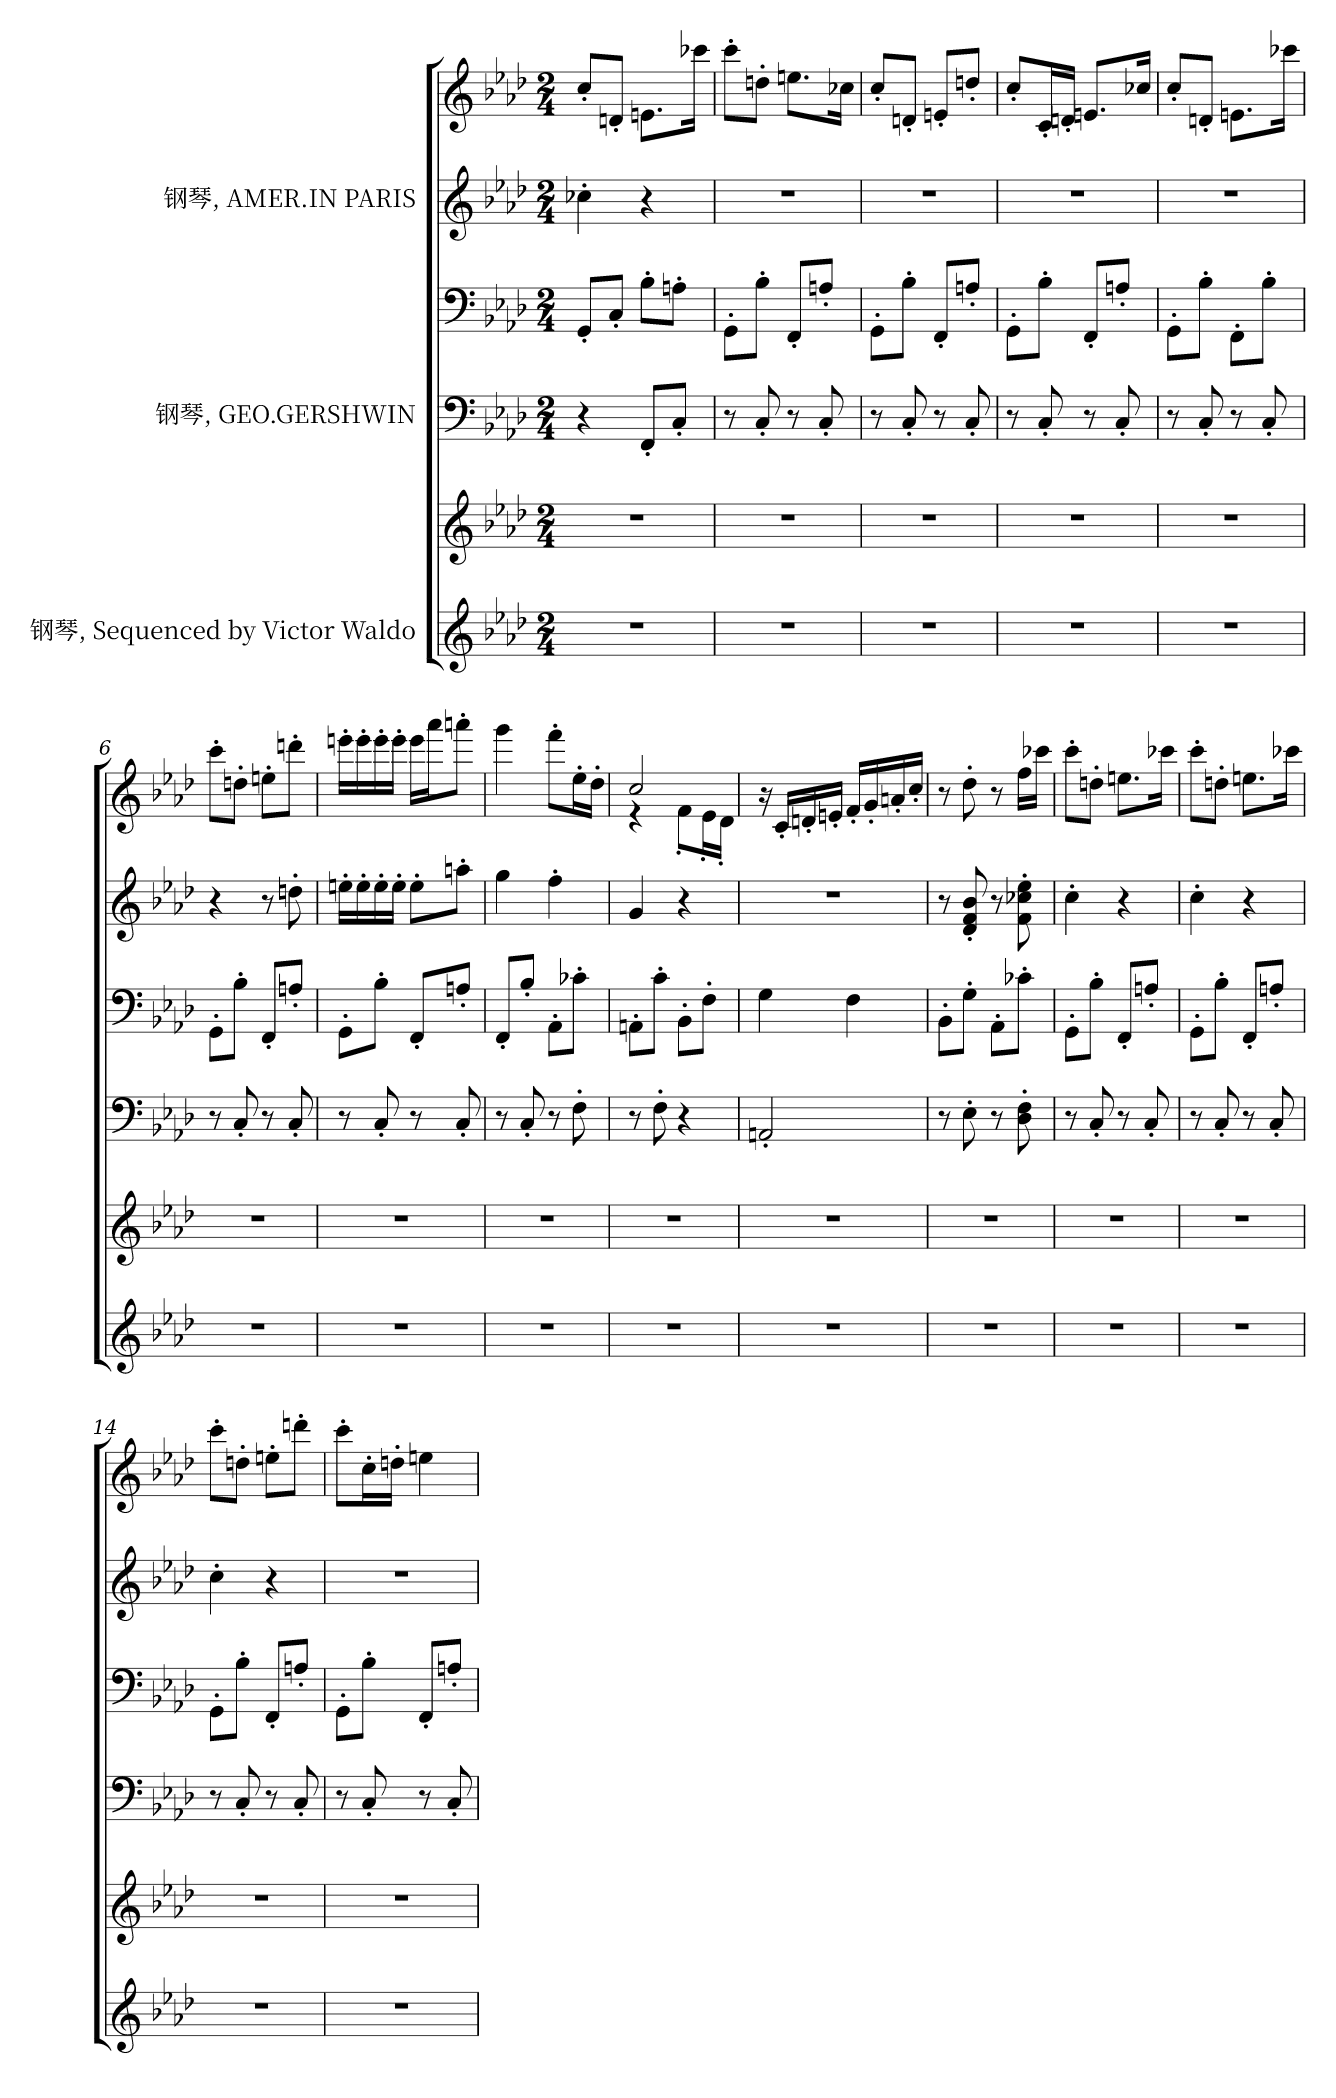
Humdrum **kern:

**kern	**kern	**kern	**kern	**kern	**kern
*part3	*part3	*part2	*part2	*part1	*part1
*staff6	*staff5	*staff4	*staff3	*staff2	*staff1
*I"钢琴, Sequenced by Victor Waldo	*	*I"钢琴, GEO.GERSHWIN	*	*I"钢琴, AMER.IN PARIS	*
*clefG2	*clefG2	*clefF4	*clefF4	*clefG2	*clefG2
*k[b-e-a-d-]	*k[b-e-a-d-]	*k[b-e-a-d-]	*k[b-e-a-d-]	*k[b-e-a-d-]	*k[b-e-a-d-]
*M2/4	*M2/4	*M2/4	*M2/4	*M2/4	*M2/4
*MM120	*MM120	*MM120	*MM120	*MM120	*MM120
=1	=1	=1	=1	=1	=1
2r	2r	4r	8GG'/L	4cc-X'\	8cc'/L
.	.	.	8C'/J	.	8dn'/J
.	.	8FF'/L	8B-'\L	4r	8.en\L
.	.	8C'/J	8An'\J	.	.
.	.	.	.	.	16ccc-X\Jk
=2	=2	=2	=2	=2	=2
2r	2r	8r	8GG'\L	2r	8ccc'\L
.	.	8C'/	8B-'\J	.	8ddn'\J
.	.	8r	8FF'/L	.	8.een\L
.	.	8C'/	8An'/J	.	.
.	.	.	.	.	16cc-X\Jk
=3	=3	=3	=3	=3	=3
2r	2r	8r	8GG'\L	2r	8cc'/L
.	.	8C'/	8B-'\J	.	8dn'/J
.	.	8r	8FF'/L	.	8en'/L
.	.	8C'/	8An'/J	.	8ddn'/J
!!LO:LB:g=z
=4	=4	=4	=4	=4	=4
2r	2r	8r	8GG'\L	2r	8cc'/L
.	.	8C'/	8B-'\J	.	16c'/L
.	.	.	.	.	16dn'/JJ
.	.	8r	8FF'/L	.	8.en/L
.	.	8C'/	8An'/J	.	.
.	.	.	.	.	16cc-X/Jk
=5	=5	=5	=5	=5	=5
2r	2r	8r	8GG'\L	2r	8cc'/L
.	.	8C'/	8B-'\J	.	8dn'/J
.	.	8r	8FF'\L	.	8.en\L
.	.	8C'/	8B-'\J	.	.
.	.	.	.	.	16ccc-X\Jk
=6	=6	=6	=6	=6	=6
2r	2r	8r	8GG'\L	4r	8ccc'\L
.	.	8C'/	8B-'\J	.	8ddn'\J
.	.	8r	8FF'/L	8r	8een'\L
.	.	8C'/	8An'/J	8ddn'\	8dddn'\J
=7	=7	=7	=7	=7	=7
2r	2r	8r	8GG'\L	16een'\LL	16eeen'\LL
.	.	.	.	16ee'\	16eee'\
.	.	8C'/	8B-'\J	16ee'\	16eee'\
.	.	.	.	16ee'\JJ	16eee'\JJ
.	.	8r	8FF'/L	8ee'\L	16eee\LL
.	.	.	.	.	16aaa-\J
.	.	8C'/	8An'/J	8aan'\J	8aaan'\J
!!LO:PB:g=z
=8	=8	=8	=8	=8	=8
2r	2r	8r	8FF'/L	4gg\	4ggg\
.	.	8C'/	8B-'/J	.	.
.	.	8r	8AA-'\L	4ff'\	8fff'\L
.	.	8F'\	8c-X'\J	.	16ee-'\L
.	.	.	.	.	16dd-'\JJ
=9	=9	=9	=9	=9	=9
*	*	*	*	*	*^
2r	2r	8r	8AAn'\L	4g/	2cc/	4r
.	.	8F'\	8c'\J	.	.	.
.	.	4r	8BB-'\L	4r	.	8f'\L
.	.	.	8F'\J	.	.	16e-'\L
.	.	.	.	.	.	16d-'\JJ
*	*	*	*	*	*v	*v
=10	=10	=10	=10	=10	=10
2r	2r	2AAn'/	4G\	2r	16r
.	.	.	.	.	16c'/LL
.	.	.	.	.	16dn'/
.	.	.	.	.	16en'/JJ
.	.	.	4F\	.	16f'/LL
.	.	.	.	.	16g'/
.	.	.	.	.	16an'/
.	.	.	.	.	16cc'/JJ
=11	=11	=11	=11	=11	=11
2r	2r	8r	8BB-'\L	8r	8r
.	.	8E-'\	8G'\J	8d-/' 8f/' 8b-/'	8dd-'\
.	.	8r	8AA-'\L	8r	8r
.	.	8D-\' 8F\'	8c-X'\J	8f\' 8cc-X\' 8ee-\'	16ff\LL
.	.	.	.	.	16ccc-X\JJ
=12	=12	=12	=12	=12	=12
2r	2r	8r	8GG'\L	4cc'\	8ccc'\L
.	.	8C'/	8B-'\J	.	8ddn'\J
.	.	8r	8FF'/L	4r	8.een\L
.	.	8C'/	8An'/J	.	.
.	.	.	.	.	16ccc-X\Jk
!!LO:LB:g=z
=13	=13	=13	=13	=13	=13
2r	2r	8r	8GG'\L	4cc'\	8ccc'\L
.	.	8C'/	8B-'\J	.	8ddn'\J
.	.	8r	8FF'/L	4r	8.een\L
.	.	8C'/	8An'/J	.	.
.	.	.	.	.	16ccc-X\Jk
=14	=14	=14	=14	=14	=14
2r	2r	8r	8GG'\L	4cc'\	8ccc'\L
.	.	8C'/	8B-'\J	.	8ddn'\J
.	.	8r	8FF'/L	4r	8een'\L
.	.	8C'/	8An'/J	.	8dddn'\J
=15	=15	=15	=15	=15	=15
2r	2r	8r	8GG'\L	2r	8ccc'\L
.	.	8C'/	8B-'\J	.	16cc'\L
.	.	.	.	.	16ddn'\JJ
.	.	8r	8FF'/L	.	4een\
.	.	8C'/	8An'/J	.	.
=	=	=	=	=	=
*-	*-	*-	*-	*-	*-
